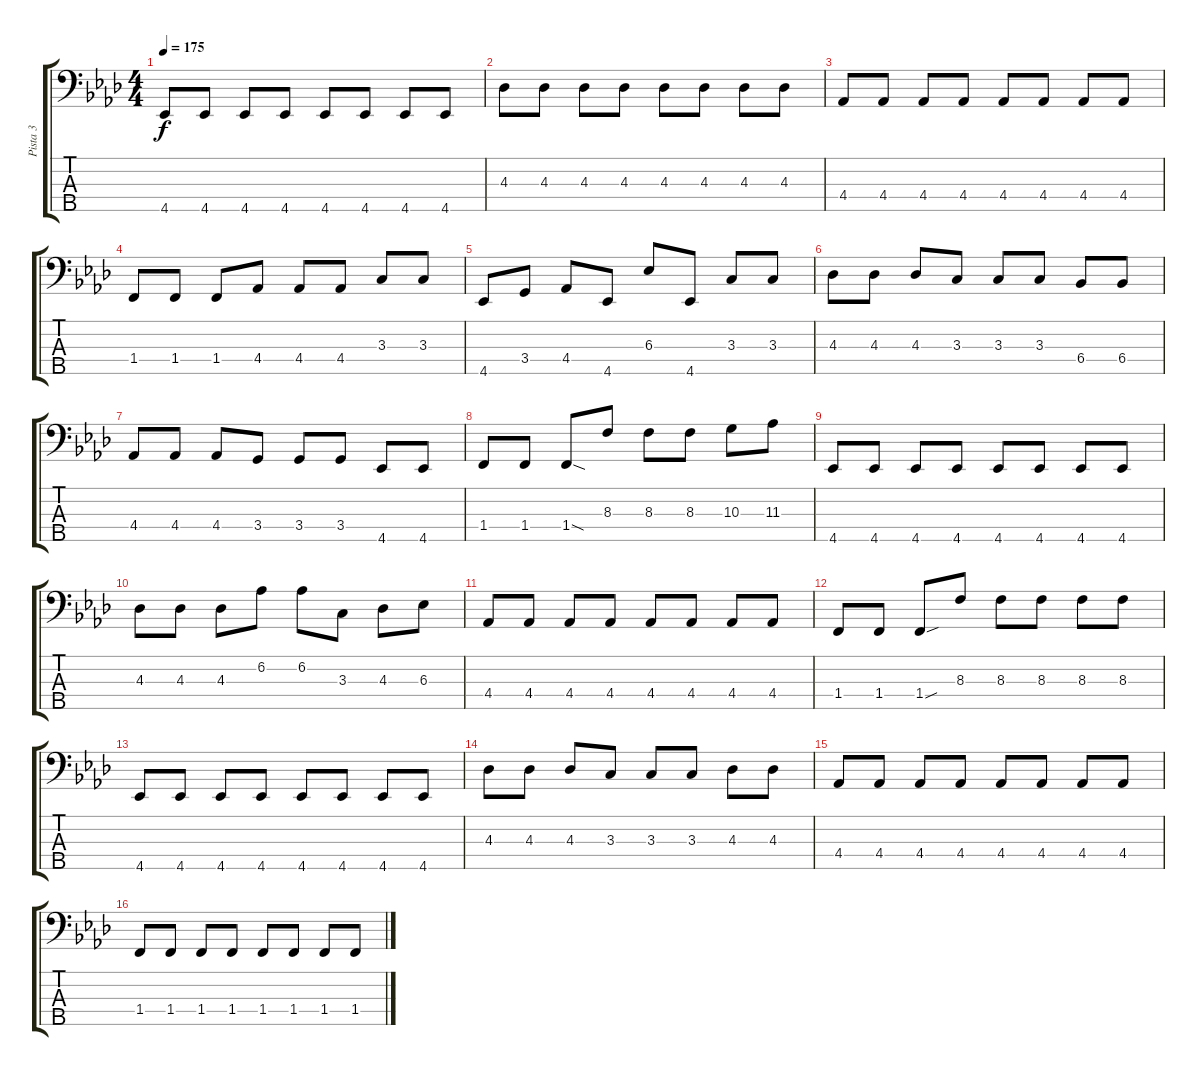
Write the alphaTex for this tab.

\track ("Pista 3" "Pista 3") {instrument electricbassfinger}
\staff {score tabs}
\tuning (G2 D2 A1 E1 B0) {hide}
\ts (4 4)
\tempo 175
\clef f4
\ks fminor
4.5.8{dy f} 4.5.8 4.5.8 4.5.8 4.5.8 4.5.8 4.5.8 4.5.8 |
4.3.8 4.3.8 4.3.8 4.3.8 4.3.8 4.3.8 4.3.8 4.3.8 |
4.4.8 4.4.8 4.4.8 4.4.8 4.4.8 4.4.8 4.4.8 4.4.8 |
1.4.8 1.4.8 1.4.8 4.4.8 4.4.8 4.4.8 3.3.8 3.3.8 |
4.5.8 3.4.8 4.4.8 4.5.8 6.3.8 4.5.8 3.3.8 3.3.8 |
4.3.8 4.3.8 4.3.8 3.3.8 3.3.8 3.3.8 6.4.8 6.4.8 |
4.4.8 4.4.8 4.4.8 3.4.8 3.4.8 3.4.8 4.5.8 4.5.8 |
1.4.8 1.4.8 1.4{sod}.8 8.3.8 8.3.8 8.3.8 10.3.8 11.3.8 |
4.5.8 4.5.8 4.5.8 4.5.8 4.5.8 4.5.8 4.5.8 4.5.8 |
4.3.8 4.3.8 4.3.8 6.2.8 6.2.8 3.3.8 4.3.8 6.3.8 |
4.4.8 4.4.8 4.4.8 4.4.8 4.4.8 4.4.8 4.4.8 4.4.8 |
1.4.8 1.4.8 1.4{sou}.8 8.3.8 8.3.8 8.3.8 8.3.8 8.3.8 |
4.5.8 4.5.8 4.5.8 4.5.8 4.5.8 4.5.8 4.5.8 4.5.8 |
4.3.8 4.3.8 4.3.8 3.3.8 3.3.8 3.3.8 4.3.8 4.3.8 |
4.4.8 4.4.8 4.4.8 4.4.8 4.4.8 4.4.8 4.4.8 4.4.8 |
1.4.8 1.4.8 1.4.8 1.4.8 1.4.8 1.4.8 1.4.8 1.4.8
